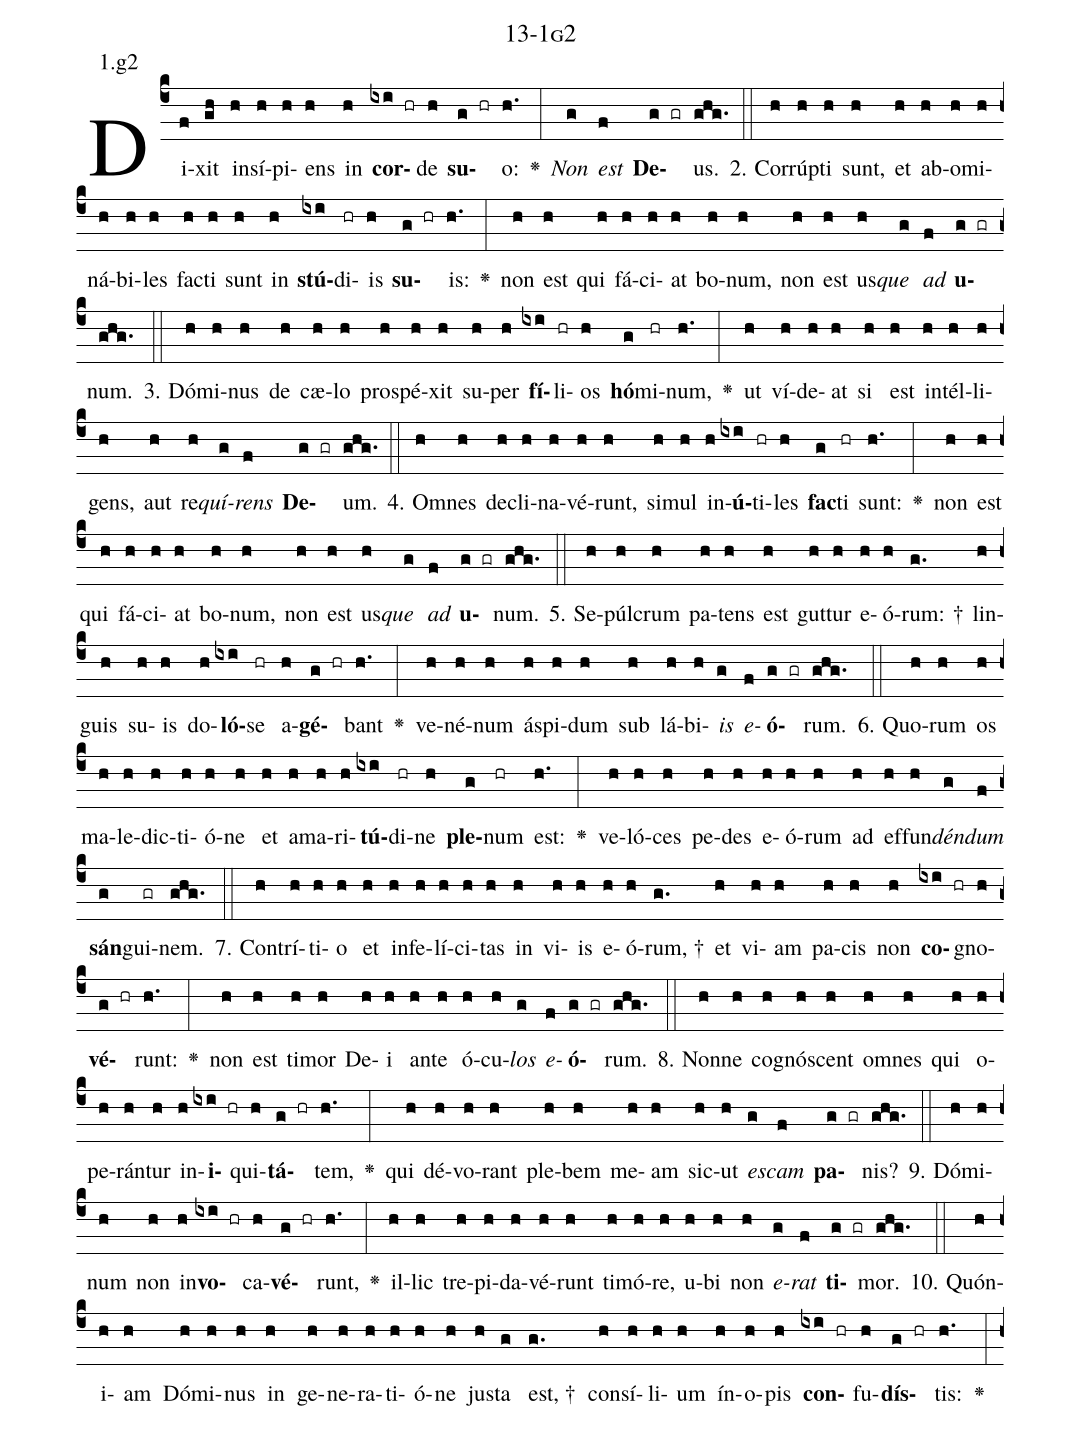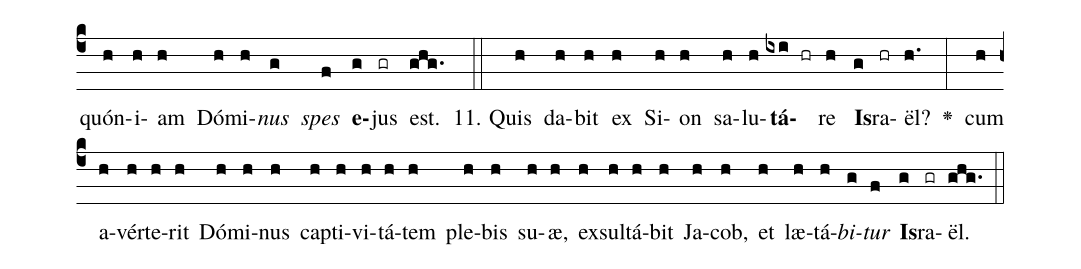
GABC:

name: 13-1g2;
annotation: 1.g2;
%%
(c4)Di(f)xit(gh) in(h)sí(h)pi(h)ens(h) in(h) <b>cor</b>(ixi hr)de(h) <b>su</b>(g hr)o:(h.) <v>\greheightstar</v>(:) <i>Non</i>(g) <i>est</i>(f) <b>De</b>(g gr)us.(ghg.) (::)
2. Cor(h)rúp(h)ti(h) sunt,(h) et(h) ab(h)o(h)mi(h)ná(h)bi(h)les(h) fac(h)ti(h) sunt(h) in(h) <b>stú</b>(ixi)di(hr)is(h) <b>su</b>(g hr)is:(h.) <v>\greheightstar</v>(:) non(h) est(h) qui(h) fá(h)ci(h)at(h) bo(h)num,(h) non(h) est(h) us(h)<i>que</i>(g) <i>ad</i>(f) <b>u</b>(g gr)num.(ghg.) (::)
3. Dó(h)mi(h)nus(h) de(h) cæ(h)lo(h) pro(h)spé(h)xit(h) su(h)per(h) <b>fí</b>(ixi)li(hr)os(h) <b>hó</b>(g)mi(hr)num,(h.) <v>\greheightstar</v>(:) ut(h) ví(h)de(h)at(h) si(h) est(h) in(h)tél(h)li(h)gens,(h) aut(h) re(h)<i>quí</i>(g)<i>rens</i>(f) <b>De</b>(g gr)um.(ghg.) (::)
4. Om(h)nes(h) de(h)cli(h)na(h)vé(h)runt,(h) si(h)mul(h) in(h)<b>ú</b>(ixi)ti(hr)les(h) <b>fac</b>(g)ti(hr) sunt:(h.) <v>\greheightstar</v>(:) non(h) est(h) qui(h) fá(h)ci(h)at(h) bo(h)num,(h) non(h) est(h) us(h)<i>que</i>(g) <i>ad</i>(f) <b>u</b>(g gr)num.(ghg.) (::)
5. Se(h)púl(h)crum(h) pa(h)tens(h) est(h) gut(h)tur(h) e(h)ó(h)rum: †(g.) lin(h)guis(h) su(h)is(h) do(h)<b>ló</b>(ixi)se(hr) a(h)<b>gé</b>(g hr)bant(h.) <v>\greheightstar</v>(:) ve(h)né(h)num(h) ás(h)pi(h)dum(h) sub(h) lá(h)bi(h)<i>is</i>(g) <i>e</i>(f)<b>ó</b>(g gr)rum.(ghg.) (::)
6. Quo(h)rum(h) os(h) ma(h)le(h)dic(h)ti(h)ó(h)ne(h) et(h) a(h)ma(h)ri(h)<b>tú</b>(ixi)di(hr)ne(h) <b>ple</b>(g)num(hr) est:(h.) <v>\greheightstar</v>(:) ve(h)ló(h)ces(h) pe(h)des(h) e(h)ó(h)rum(h) ad(h) ef(h)fun(h)<i>dén</i>(g)<i>dum</i>(f) <b>sán</b>(g)gui(gr)nem.(ghg.) (::)
7. Con(h)trí(h)ti(h)o(h) et(h) in(h)fe(h)lí(h)ci(h)tas(h) in(h) vi(h)is(h) e(h)ó(h)rum, †(g.) et(h) vi(h)am(h) pa(h)cis(h) non(h) <b>co</b>(ixi hr)gno(h)<b>vé</b>(g hr)runt:(h.) <v>\greheightstar</v>(:) non(h) est(h) ti(h)mor(h) De(h)i(h) an(h)te(h) ó(h)cu(h)<i>los</i>(g) <i>e</i>(f)<b>ó</b>(g gr)rum.(ghg.) (::)
8. Non(h)ne(h) co(h)gnó(h)scent(h) om(h)nes(h) qui(h) o(h)pe(h)rán(h)tur(h) in(h)<b>i</b>(ixi hr)qui(h)<b>tá</b>(g hr)tem,(h.) <v>\greheightstar</v>(:) qui(h) dé(h)vo(h)rant(h) ple(h)bem(h) me(h)am(h) sic(h)ut(h) <i>es</i>(g)<i>cam</i>(f) <b>pa</b>(g gr)nis?(ghg.) (::)
9. Dó(h)mi(h)num(h) non(h) in(h)<b>vo</b>(ixi hr)ca(h)<b>vé</b>(g hr)runt,(h.) <v>\greheightstar</v>(:) il(h)lic(h) tre(h)pi(h)da(h)vé(h)runt(h) ti(h)mó(h)re,(h) u(h)bi(h) non(h) <i>e</i>(g)<i>rat</i>(f) <b>ti</b>(g gr)mor.(ghg.) (::)
10. Quón(h)i(h)am(h) Dó(h)mi(h)nus(h) in(h) ge(h)ne(h)ra(h)ti(h)ó(h)ne(h) jus(h)ta(g) est, †(g.) con(h)sí(h)li(h)um(h) ín(h)o(h)pis(h) <b>con</b>(ixi hr)fu(h)<b>dís</b>(g hr)tis:(h.) <v>\greheightstar</v>(:) quón(h)i(h)am(h) Dó(h)mi(h)<i>nus</i>(g) <i>spes</i>(f) <b>e</b>(g)jus(gr) est.(ghg.) (::)
11. Quis(h) da(h)bit(h) ex(h) Si(h)on(h) sa(h)lu(h)<b>tá</b>(ixi hr)re(h) <b>Is</b>(g)ra(hr)ël?(h.) <v>\greheightstar</v>(:) cum(h) a(h)vér(h)te(h)rit(h) Dó(h)mi(h)nus(h) cap(h)ti(h)vi(h)tá(h)tem(h) ple(h)bis(h) su(h)æ,(h) ex(h)sul(h)tá(h)bit(h) Ja(h)cob,(h) et(h) læ(h)tá(h)<i>bi</i>(g)<i>tur</i>(f) <b>Is</b>(g)ra(gr)ël.(ghg.) (::)
